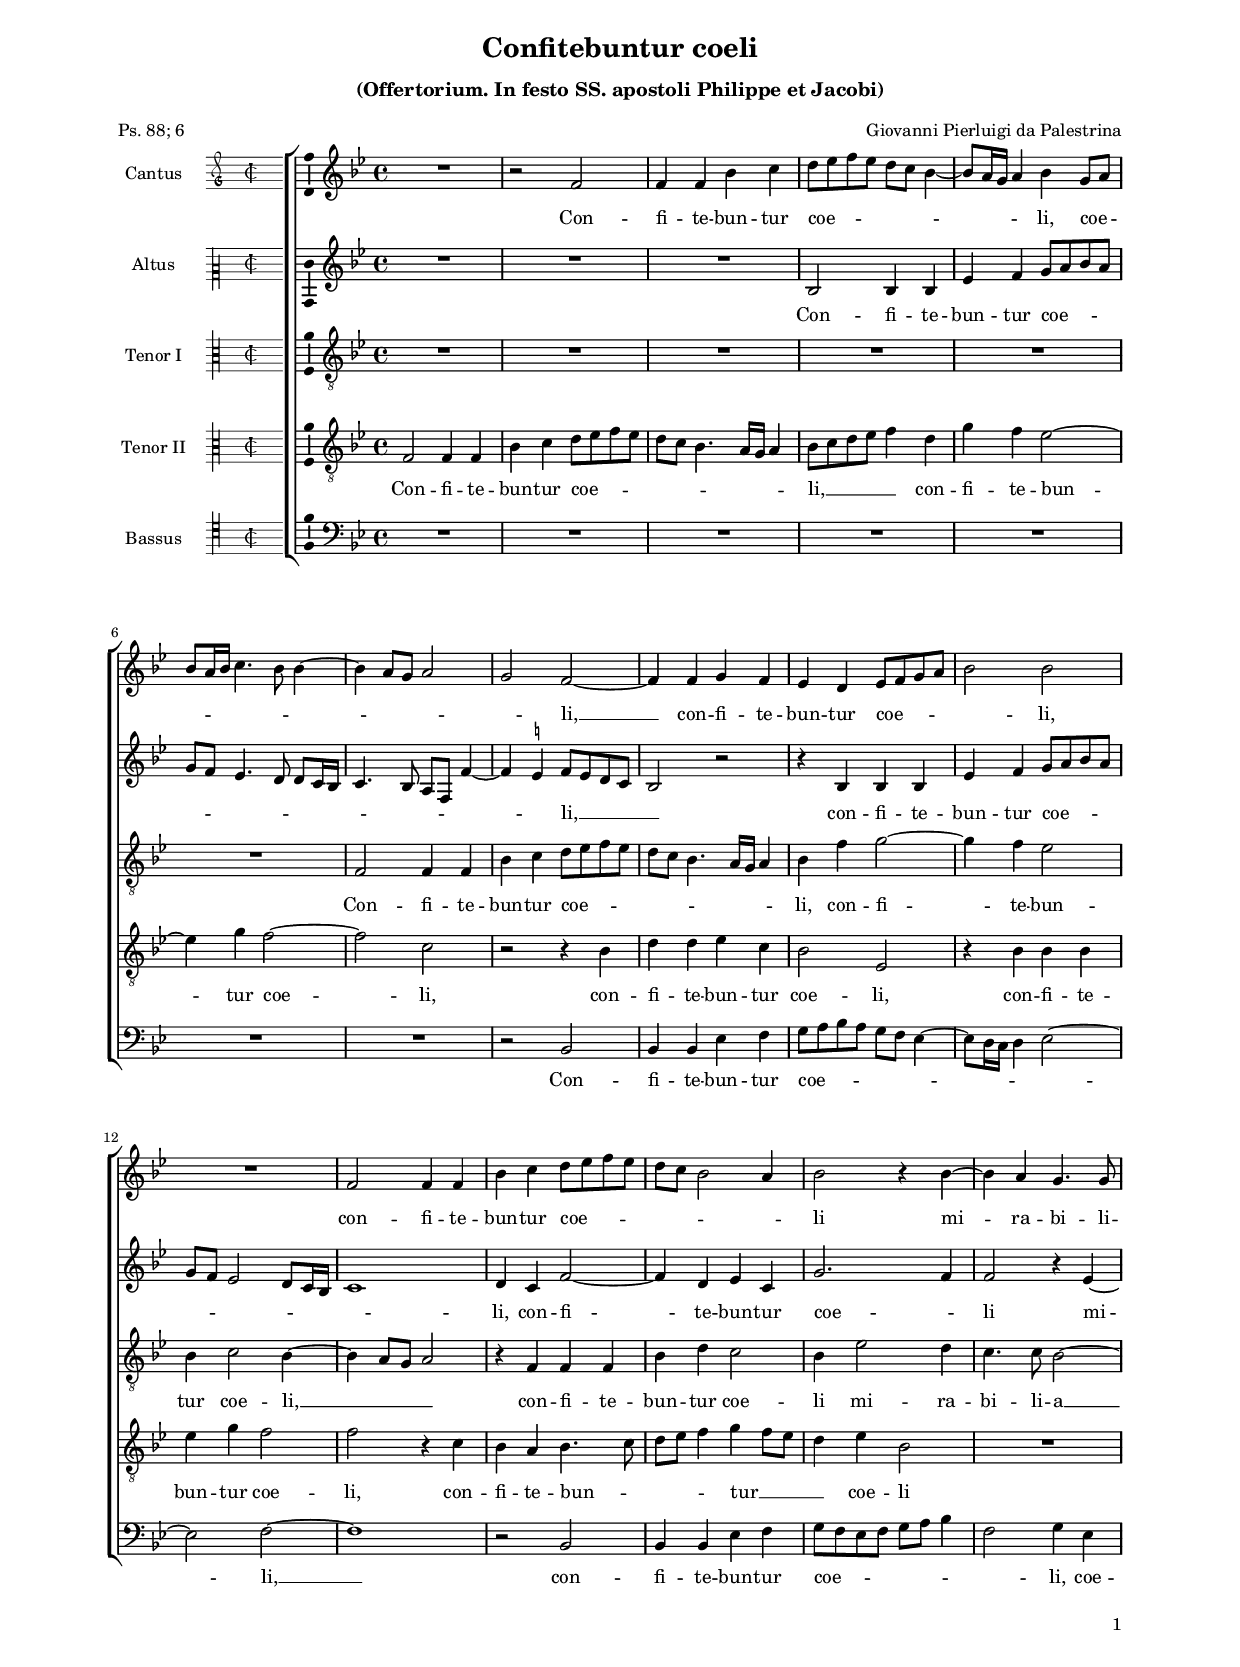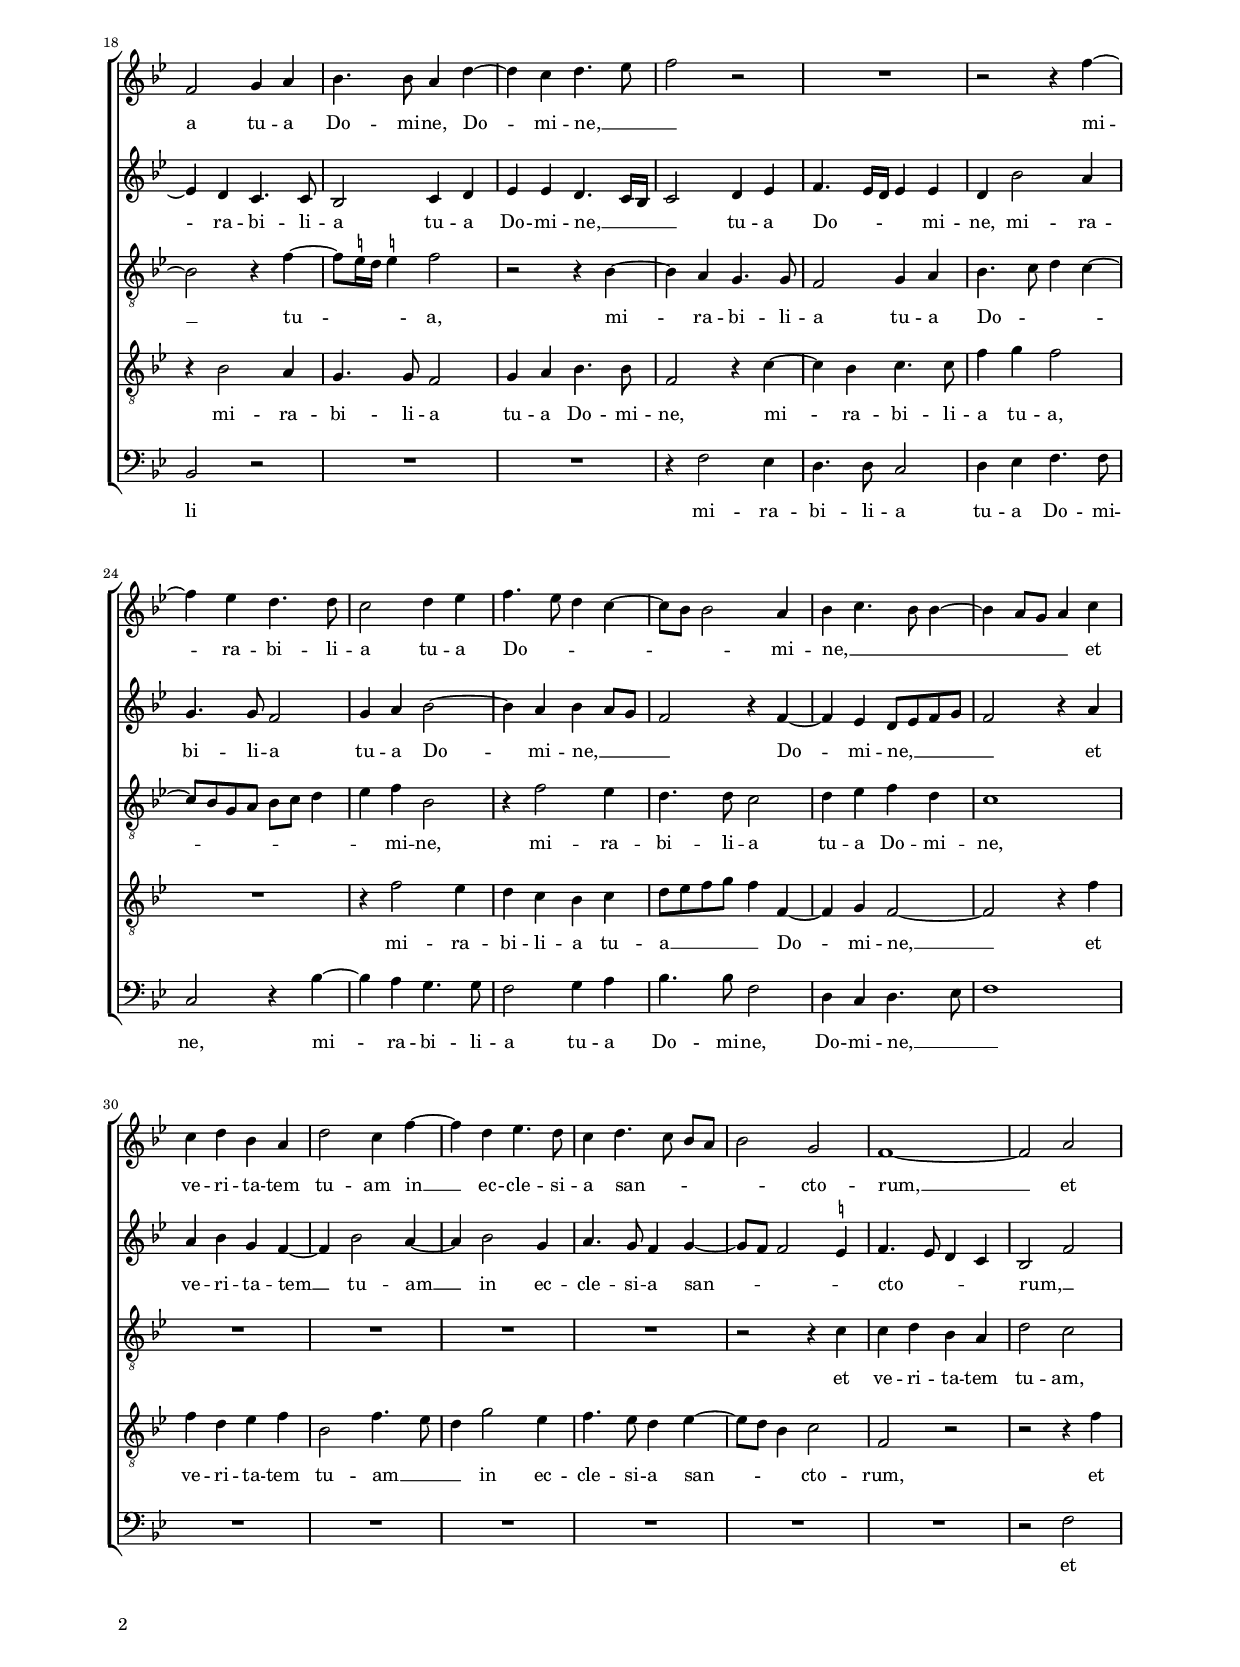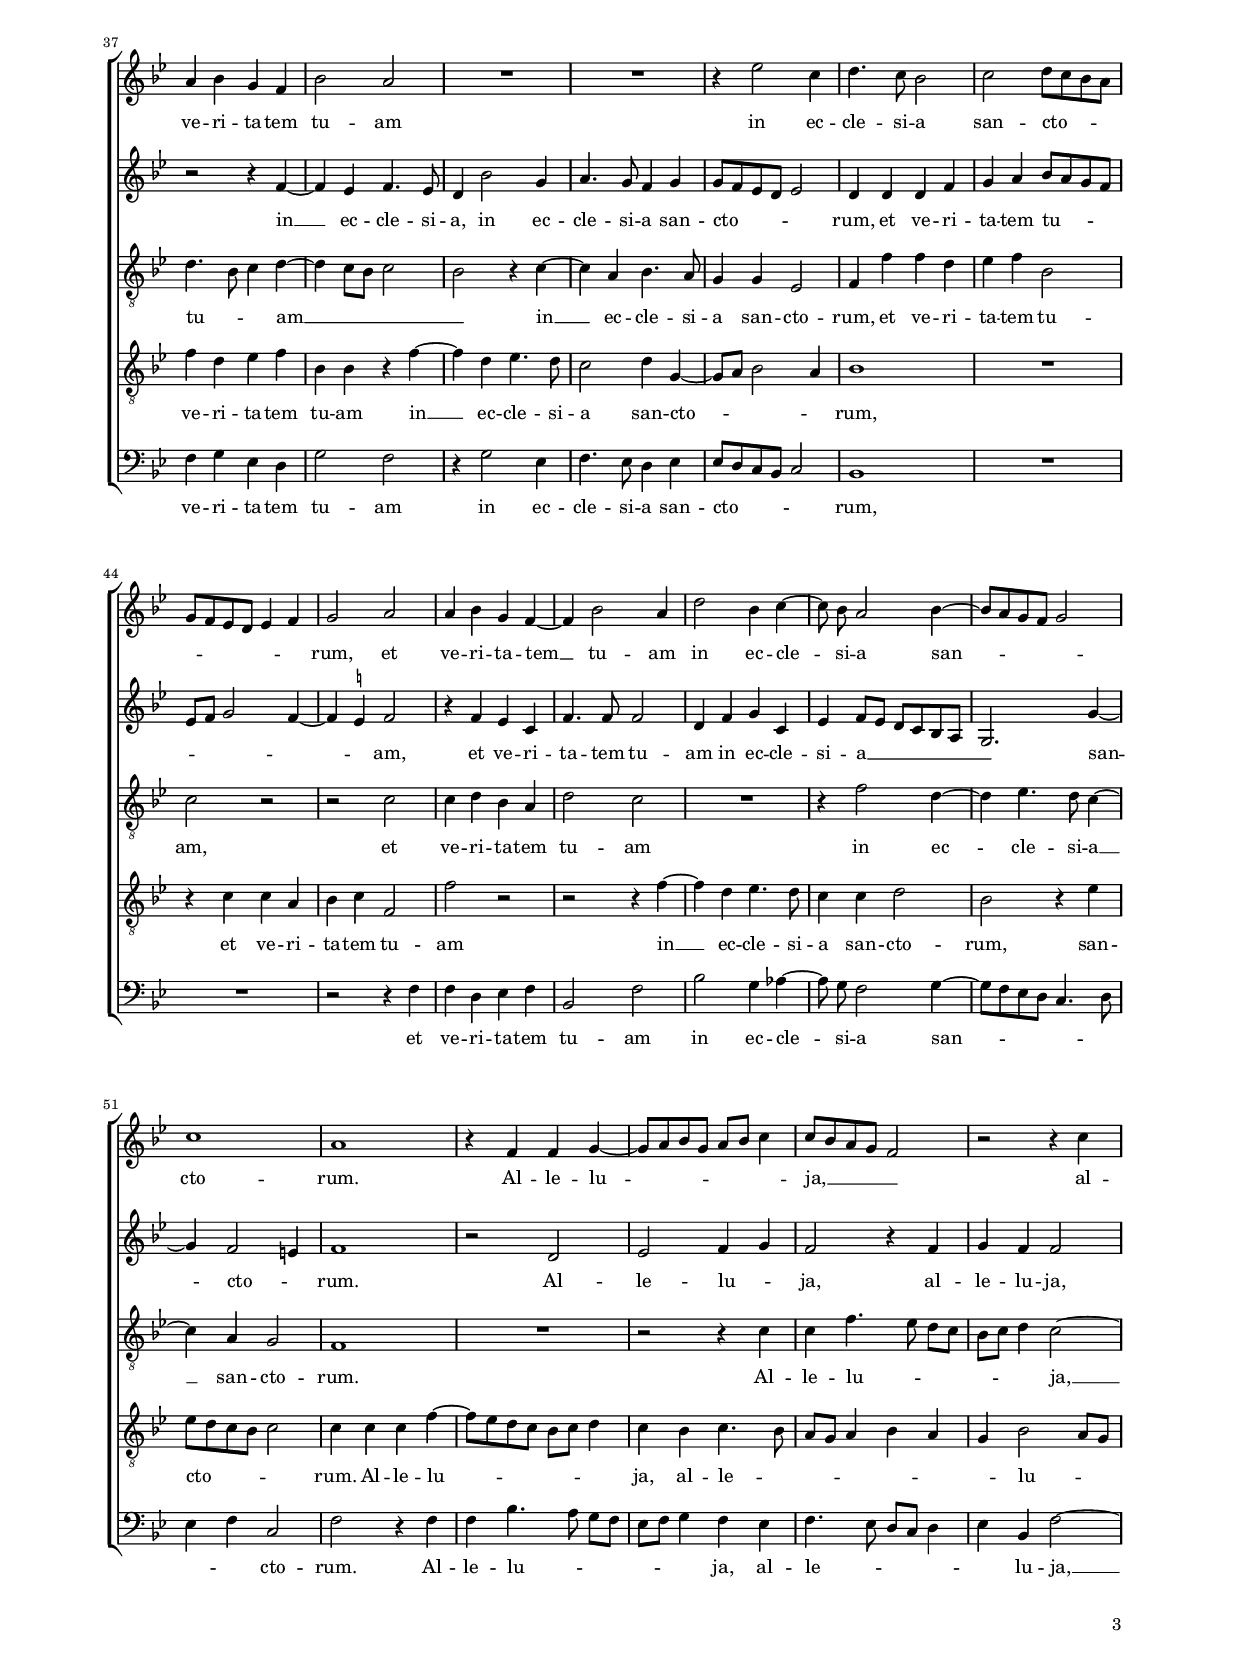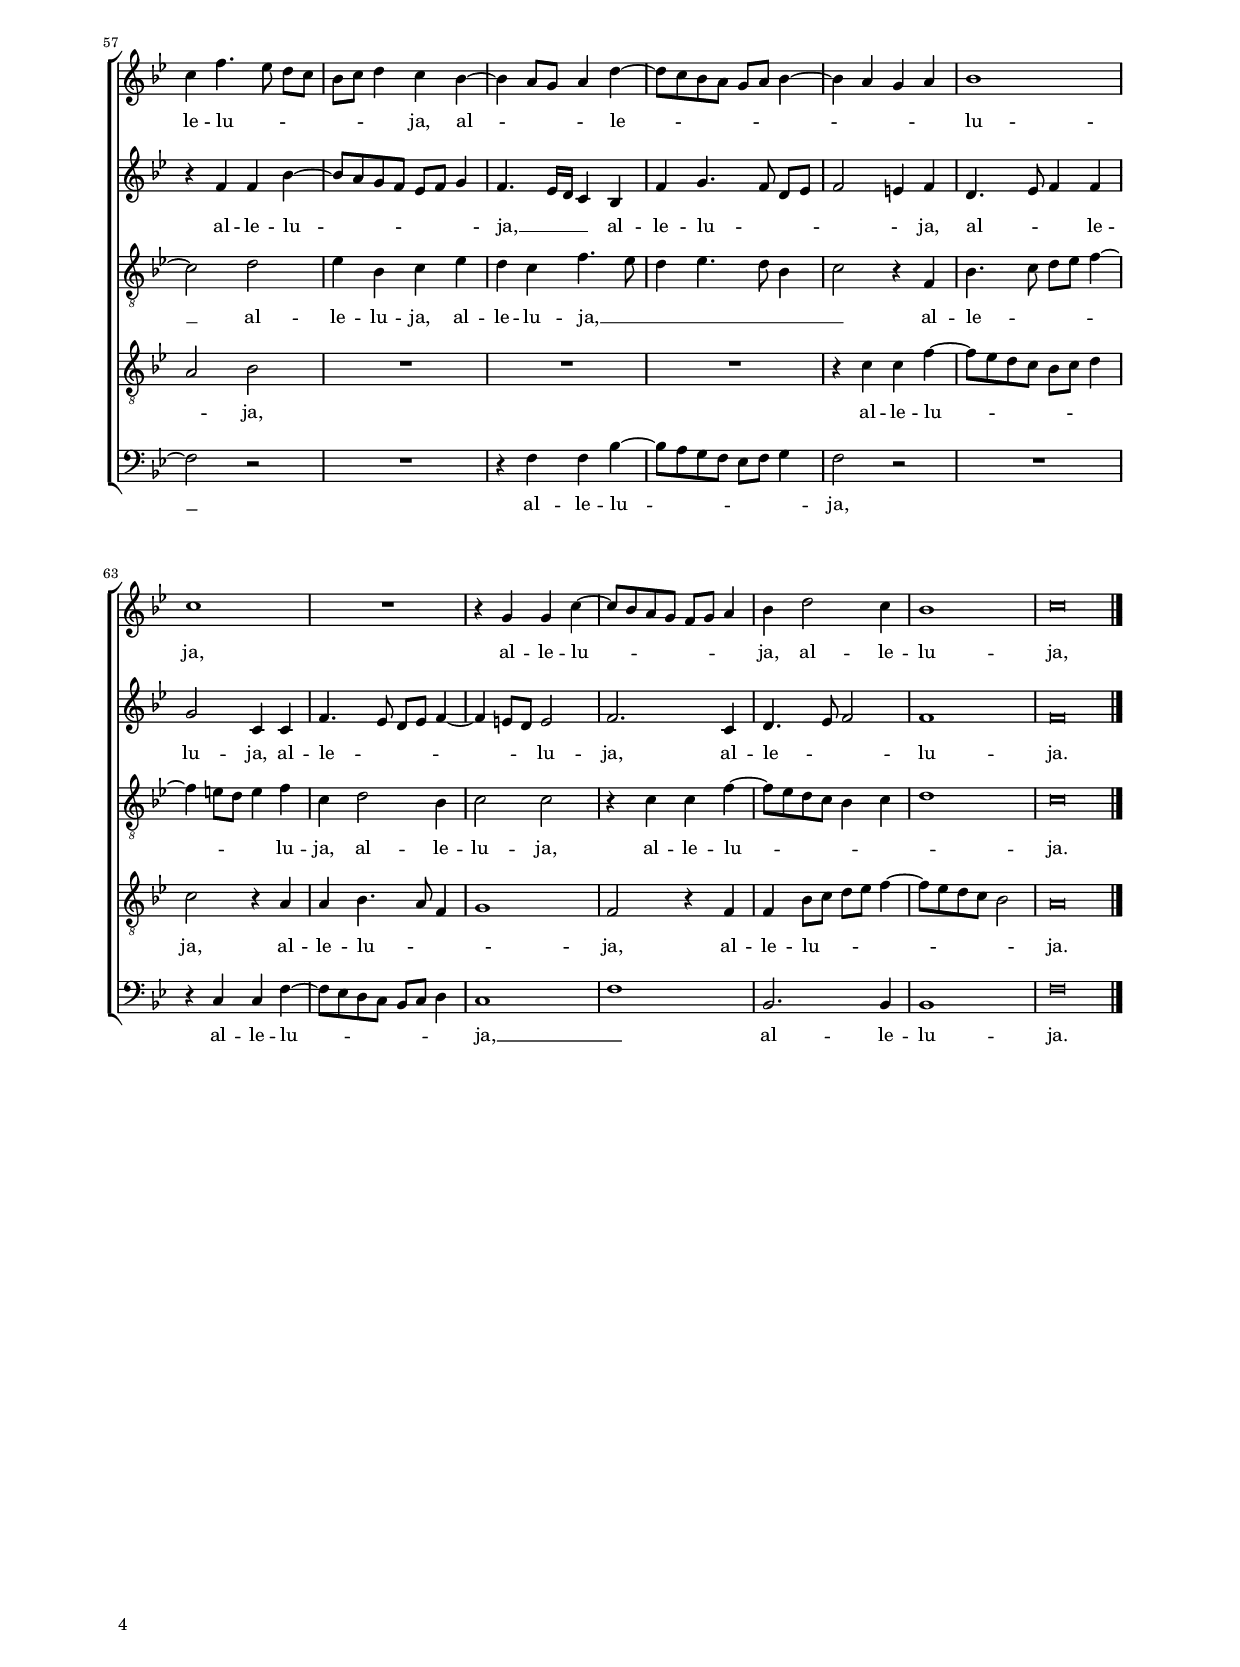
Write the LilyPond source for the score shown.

\header
{
  title="Confitebuntur coeli"
  subtitle=\markup { \column { \vspace #0.5 "(Offertorium. In festo SS. apostoli Philippe et Jacobi)" \transparent "x" } }
  composer="Giovanni Pierluigi da Palestrina"
  poet="Ps. 88; 6"
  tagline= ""
}

\version "2.24.1"
\language deutsch
#(set-global-staff-size 15)
% #(set-default-paper-size "letter")
#(ly:set-option 'point-and-click #f)




	ficta = { \once \set suggestAccidentals = ##t }

	forget = #(define-music-function (music) (ly:music?) #{
		\accidentalStyle forget
		$music
		\accidentalStyle default
		#})

	
\paper
	{
	top-margin = 1.6 \cm
	bottom-margin = 1 \cm
	left-margin = 2 \cm
	right-margin = 2 \cm
	ragged-bottom = ##f
	ragged-last-bottom = ##t
	print-page-number = ##f
	system-system-spacing = #'((basic-distance . 17) (minimum-distance . 14) (padding . 5) (strechability . 150))
	oddFooterMarkup=\markup   \fill-line { "" \fromproperty #'page:page-number-string }
	evenFooterMarkup=\markup  \fill-line { \fromproperty #'page:page-number-string "" }
	last-bottom-spacing = #'((basic-distance . 12) (minimum-distance . 7) (padding . 4))
%	systems-per-page = 3
%   page-count = 3
	system-count = 11
%	min-systems-per-page = 3
%	print-all-headers = ##t
%	print-first-page-number = ##t
%	first-page-number = 1
	}

	
global = {
	\key c \major
	\time 4/4
	\set Score.tempoHideNote = ##t
	\tempo 4 = 100
	\skip 1*68
	\set Score.measureLength = #(ly:make-moment 2/1)
	\skip 1*2 \bar "|."
	}
	

incipitcantus = \relative c' {
	\time 2/2
	\clef "petrucci-g2"
	\key c \major
	}

incipitcantusVoice = <<
	\new MensuralVoice <<
		{ s1 \noBreak }
		\incipitcantus
	>>
	>>


incipitaltus = \relative c' {
	\time 2/2
	\clef "petrucci-c2"
	\key c \major
	s4 \bar ""
	}

incipitaltusVoice = <<
	\new MensuralVoice <<
		{ s1 \noBreak }
		\incipitaltus
	>>
	>>

incipittenor = \relative c' {
	\time 2/2
	\clef "petrucci-c3"
	\key c \major
	}

incipittenorVoice = <<
	\new MensuralVoice <<
		{ s1 \noBreak }
		\incipittenor
	>>
	>>

incipitquintus = \relative c' {
	\time 2/2
	\clef "petrucci-c3"
	\key c \major
	}

incipitquintusVoice = <<
	\new MensuralVoice <<
		{ s1 \noBreak }
		\incipitquintus
	>>
	>>

	
incipitbassus= \relative c {
	\time 2/2
	\clef "petrucci-c4"
	\key c \major
	}

incipitbassusVoice = <<
	\new MensuralVoice <<
		{ s1 \noBreak }
		\incipitbassus
	>>
	>>


cantus =  \relative c''
	{
	R1
	r2 g
	g4 g c d
	e8 f g f e d c4~
%5
	c8 h16 a h4 c a8 h |
	c8 h16 c d4. c8 c4~
	c4 h8 a h2
	a2 g~
	g4 g a g
%10
	f4 e f8 g a h |
	c2 c
	R1
	g2 g4 g
	c4 d e8 f g f
%15
	e8 d c2 h4 |
	c2 r4 c~
	c4 h a4. a8
	g2 a4 h
	c4. c8 h4 e~
%20
	e4 d e4. f8 |
	g2 r
	R1
	r2 r4 g~
	g4 f e4. e8
%25
	d2 e4 f |
	g4. f8 e4 d~
	d8 c c2 h4
	c4 d4. c8 c4~
	c4 h8 a h4 d
%30
	d4 e c h |
	e2 d4 g~
	g4 e f4. e8
	d4 e4. d8 c[ h]
	c2 a
%35
	g1~ |
	g2 h
	h4 c a g
	c2 h
	R1
%40
	R1 |
	r4 f'2 d4
	e4. d8 c2
	d2 e8 d c h
	a8 g f e f4 g
%45
	a2 h |
	h4 c a g~
	g4 c2 h4
	e2 c4 d~
	\autoBeamOff d8 c \autoBeamOn h2 c4~
%50
	c8 h a g a2 |
	d1
	h1
	r4 g g a~
	a8 h c a h8 c d4
%55
	d8 c h a g2 |
	r2 r4 d'
	d4 g4. f8 e[ d]
	c8 d e4 d c~
	c4 h8 a h4 e~
%60
	e8 d c h a h c4~ |
	c4 h a h
	c1
	d1
	R1
%65
	r4 a a d~ |
	d8 c h a g8 a h4
	c4 e2 d4
	c1
	d\breve |
	}


altus =  \relative c'
	{
	R1
	R1
	R1
	c2 c4 c
%5
	f4 g a8 h c h |
	a8 g f4. e8 e[ d16 c]
	d4. c8 h g g'4~
	g4 \ficta fis g8 \forget f e d
	c2 r
%10
	r4 c c c |
	f4 g a8 h c h
	a8 g f2 e8 d16 c
	d1
	e4 d g2~
%15
	g4 e f d |
	a'2. g4
	g2 r4 f~
	f4 e d4. d8
	c2 d4 e
%20
	f4 f e4. d16 c |
	d2 e4 f
	g4. f16 e f4 f
	e4 c'2 h4
	a4. a8 g2
%25
	a4 h c2~ |
	c4 h c h8 a
	g2 r4 g~
	g4 f e8 f g a
	g2 r4 h
%30
	h4 c a g~ |
	g4 c2 h4~
	h4 c2 a4
	h4. a8 g4 a~
	a8 g g2 \ficta fis4
%35
	g4. f8 e4 d |
	c2 g'
	r2 r4 g~
	g4 f g4. f8
	e4 c'2 a4
%40
	h4. a8 g4 a |
	a8 g f e f2
	e4 e e g
	a4 h c8 h a g
	f8 g a2 g4~
%45
	g4 \ficta fis g2 |
	r4 g f d
	g4. g8 g2
	e4 g a d,
	f4 g8 f e d c h
%50
	a2. a'4~ |
	a4 g2 fis4
	g1
	r2 e
	f2 g4 a
%55
	g2 r4 g |
	a4 g g2
	r4 g g c~
	c8 h a g f g a4
	g4. f16 e d4 c
%60
	g'4 a4. g8 e[ f] |
	g2 fis4 g
	e4. f8 g4 g
	a2 d,4 d
	g4. f8 e f g4~
%65
	g4 fis8 e fis2 |
	g2. d4
	e4. f8 g2
	g1
	g\breve |
	}


tenor =  \relative c'
	{
	R1
	R1
	R1
	R1
%5
	R1 |
	R1
	g2 g4 g
	c4 d e8 f g f
	e8 d c4. h16 a h4
%10
	c4 g' a2~ |
	a4 g f2
	c4 d2 c4~
	c4 h8 a h2
	r4 g g g
%15
	c4 e d2 |
	c4 f2 e4
	d4. d8 c2~
	c2 r4 g'~
	g8 \ficta fis16 e \ficta fis!4 g2
%20
	r2 r4 c,~ |
	c4 h a4. a8
	g2 a4 h
	c4. d8 e4 d~
	d8 c a h c d e4
%25
	f4 g c,2 |
	r4 g'2 f4
	e4. e8 d2
	e4 f g e
	d1
%30
	R1 |
	R1
	R1
	R1
	r2 r4 d
%35
	d4 e c h |
	e2 d
	e4. c8 d4 e~
	e4 d8 c d2
	c2 r4 d~
%40
	d4 h c4. h8 |
	a4 a f2
	g4 g' g e
	f4 g c,2
	d2 r
%45
	r2 d |
	d4 e c h
	e2 d
	R1
	r4 g2 e4~
%50
	e4 f4. e8 d4~ |
	d4 h a2
	g1
	R1
	r2 r4 d'
%55
	d4 g4. f8 e[ d] |
	c8 d e4 d2~
	d2 e
	f4 c d f
	e4 d g4. f8
%60
	e4 f4. e8 c4 |
	d2 r4 g,
	c4. d8 e f g4~
	g4 fis8 e fis4 g
	d4 e2 c4
%65
	d2 d |
	r4 d d g~
	g8 f e d c4 d
	e1
	d\breve |
	}


quintus  =  \relative c'
	{
	g2 g4 g
	c4 d e8 f g f
	e8 d c4. h16 a h4
	c8 d e f g4 e
%5
	a4 g f2~ |
	f4 a g2~
	g2 d
	r2 r4 c
	e4 e f d
%10
	c2 f, |
	r4 c' c c
	f4 a g2
	g2 r4 d
	c4 h c4. d8
%15
	e8 f g4 a g8 f |
	e4 f c2
	R1
	r4 c2 h4
	a4. a8 g2
%20
	a4 h c4. c8 |
	g2 r4 d'~
	d4 c d4. d8
	g4 a g2
	R1
%25
	r4 g2 f4 |
	e4 d c d
	e8 f g a g4 g,~
	g4 a g2~
	g2 r4 g'
%30
	g4 e f g |
	c,2 g'4. f8
	e4 a2 f4
	g4. f8 e4 f~
	f8 e c4 d2
%35
	g,2 r |
	r2 r4 g'
	g4 e f g
	c,4 c r g'~
	g4 e f4. e8
%40
	d2 e4 a,~ |
	a8 h c2 h4
	c1
	R1
	r4 d d h
%45
	c4 d g,2 |
	g'2 r
	r2 r4 g~
	g4 e f4. e8
	d4 d e2
%50
	c2 r4 f |
	f8 e d c d2
	d4 d d g~
	g8 f e d c d e4
	d4 c d4. c8
%55
	h8 a h4 c h |
	a4 c2 h8 a
	h2 c
	R1
	R1
%60
	R1 |
	r4 d d g~
	g8 f e d c d e4
	d2 r4 h
	h4 c4. h8 g4
%65
	a1 |
	g2 r4 g
	g4 c8 d e f g4~
	g8 f e d c2
	h\breve |
	}


bassus  =  \relative c
	{
	R1
	R1
	R1
	R1
%5
	R1 |
	R1
	R1
	r2 c
	c4 c f g
%10
	a8 h c h a g f4~ |
	f8 e16 d e4 f2~
	f2 g~
	g1
	r2 c,
%15
	c4 c f g |
	a8 g f g a h c4
	g2 a4 f
	c2 r
	R1
%20
	R1 |
	r4 g'2 f4
	e4. e8 d2
	e4 f g4. g8
	d2 r4 c'~
%25
	c4 h a4. a8 |
	g2 a4 h
	c4. c8 g2
	e4 d e4. f8
	g1
%30
	R1 |
	R1
	R1
	R1
	R1
%35
	R1 |
	r2 g
	g4 a f e
	a2 g
	r4 a2 f4
%40
	g4. f8 e4 f |
	f8 e d c d2
	c1
	R1
	R1
%45
	r2 r4 g' |
	g4 e f g
	c,2 g'
	c2 a4 b~
	\autoBeamOff b8 a \autoBeamOn g2 a4~
%50
	a8 g f e d4. e8 |
	f4 g d2
	g2 r4 g
	g4 c4. h8 a[ g]
	f8 g a4 g f
%55
	g4. f8 e d e4 |
	f4 c g'2~
	g2 r
	R1
	r4 g g c~
%60
	c8 h a g f g a4 |
	g2 r
	R1
	r4 d d g~
	g8 f e d c d e4
%65
	d1 |
	g1
	c,2. c4
	c1
	g'\breve |
	}


lyricscantus = \lyricmode {
	Con -- fi -- te -- bun -- tur coe -- _ _ _ _ _ _ _ _ _ li,
	coe -- _ _ _ _ _ _ _ _ _ _ _ li, __
	con -- fi -- te -- bun -- tur coe -- _ _ _ _ li,
	con -- fi -- te -- bun -- tur coe -- _ _ _ _ _ _ _ li
	mi -- ra -- bi -- li -- a tu -- a Do -- mi -- ne,
	Do -- mi -- ne, __ _ _
	mi -- ra -- bi -- li -- a tu -- a Do -- _ _ _ _ _ mi -- ne, __ _ _ _ _ _ _
	et ve -- ri -- ta -- tem tu -- am in __ ec -- cle -- si -- a san -- _ _ _ _ cto -- rum, __
	et ve -- ri -- ta -- tem tu -- am in ec -- cle -- si -- a san -- cto -- _ _ _ _ _ _ _ _ _ rum,
	et ve -- ri -- ta -- tem __ tu -- am in ec -- cle -- si -- a san -- _ _ _ _ cto -- rum.
	Al -- le -- lu -- _ _ _ _ _ _ ja, __ _ _ _ _
	al -- le -- lu -- _ _ _ _ _ _ ja,
	al -- _ _ _ le -- _ _ _ _ _ _ _ _ _ lu -- ja,
	al -- le -- lu -- _ _ _ _ _ _ ja,
	al -- le -- lu -- ja,
	al -- le -- lu -- ja.
	}


lyricsaltus = \lyricmode {
	Con -- fi -- te -- bun -- tur coe -- _ _ _ _ _ _ _ _ _ _ _ _ _ _ _ _ li,  __ _ _ _ _
	con -- fi -- te -- bun -- tur coe -- _ _ _ _ _ _ _ _ _ _ li,
	con -- fi -- te -- bun -- tur coe -- _ li
	mi -- ra -- bi -- li -- a tu -- a Do -- mi -- ne, __ _ _ _
	tu -- a Do -- _ _ _ mi -- ne,
	mi -- ra -- bi -- li -- a tu -- a Do -- mi -- ne, __ _ _ _
	Do -- mi -- ne, __ _ _ _ _
	et ve -- ri -- ta -- tem __ tu -- am __ in ec -- cle -- si -- a san -- _ _ _ cto -- _ _ _ rum, __ _
	in __ ec -- cle -- si -- a,
	in ec -- cle -- si -- a san -- cto -- _ _ _ _ rum,
	et ve -- ri -- ta -- tem tu -- _ _ _ _ _ _ _ _ am,
	et ve -- ri -- ta -- tem tu -- am in ec -- cle -- si -- a __ _ _ _ _ _ _ san -- cto -- _ rum.
	Al -- le -- lu -- _ ja,
	al -- le -- lu -- ja,
	al -- le -- lu -- _ _ _ _ _ _ ja, __ _ _ _
	al -- le -- lu -- _ _ _ _ _ ja,
	al -- _ _ le -- lu -- ja,
	al -- le -- _ _ _ _ _ _ lu -- ja,
	al -- le -- _ _ lu -- ja.
	}


lyricstenor = \lyricmode {
	Con -- fi -- te -- bun -- tur coe -- _ _ _ _ _ _ _ _ _ li,
	con -- fi -- te -- bun -- tur coe -- li, __ _ _ _
	con -- fi -- te -- bun -- tur coe -- li
	mi -- ra -- bi -- li -- a __ tu -- _ _ _ a,
	mi -- ra -- bi -- li -- a tu -- a Do -- _ _ _ _ _ _ _ _ _ _ mi -- ne,
	mi -- ra -- bi -- li -- a tu -- a Do -- mi -- ne,
	et ve -- ri -- ta -- tem tu -- am,
	tu -- _ _ am __ _ _ _ _ in __ ec -- cle -- si -- a san -- cto -- rum,
	et ve -- ri -- ta -- tem tu -- am,
	et ve -- ri -- ta -- tem tu -- am in ec -- cle -- si -- a __ san -- cto -- rum.
	Al -- le -- lu -- _ _ _ _ _ _ ja, __
	al -- le -- lu -- ja,
	al -- le -- lu -- ja, __ _ _ _ _ _ _
	al -- le -- _ _ _ _ _ _ _ lu -- ja,
	al -- le -- lu -- ja,
	al -- le -- lu -- _ _ _ _ _ _ ja.
	}


lyricsquintus = \lyricmode {
	Con -- fi -- te -- bun -- tur coe -- _ _ _ _ _ _ _ _ _ li, __ _ _ _ _
	con -- fi -- te -- bun -- tur coe -- li,
	con -- fi -- te -- bun -- tur coe -- li,
	con -- fi -- te -- bun -- tur coe -- li,
	con -- fi -- te -- bun -- _ _ _ _ tur __ _ _ _ coe -- li
	mi -- ra -- bi -- li -- a tu -- a Do -- mi -- ne,
	mi -- ra -- bi -- li -- a tu -- a,
	mi -- ra -- bi -- li -- a tu -- a __ _ _ _ _ Do -- mi -- ne, __
	et ve -- ri -- ta -- tem tu -- am __ _ _ in ec -- cle -- si -- a san -- _ _ cto -- rum,
	et ve -- ri -- ta -- tem tu -- am in __ ec -- cle -- si -- a san -- cto -- _ _ _ rum,
	et ve -- ri -- ta -- tem tu -- am in __ ec -- cle -- si -- a san -- cto -- rum,
	san -- cto -- _ _ _ _ rum.
	Al -- le -- lu -- _ _ _ _ _ _ ja,
	al -- le -- _ _ _ _ _ _ _ lu -- _ _ _ ja,
	al -- le -- lu -- _ _ _ _ _ _ ja,
	al -- le -- lu -- _ _ _ ja,
	al -- le -- lu -- _ _ _ _ _ _ _ _ ja.
	}


lyricsbassus = \lyricmode {
	Con -- fi -- te -- bun -- tur coe -- _ _ _ _ _ _ _ _ _ _ li, __
	con -- fi -- te -- bun -- tur coe -- _ _ _ _ _ _ _ li,
	coe -- li
	mi -- ra -- bi -- li -- a tu -- a Do -- mi -- ne,
	mi -- ra -- bi -- li -- a tu -- a Do -- mi -- ne,
	Do -- mi -- ne, __ _ _
	et ve -- ri -- ta -- tem tu -- am in ec -- cle -- si -- a san -- cto -- _ _ _ _ rum,
	et ve -- ri -- ta -- tem tu -- am in ec -- cle -- si -- a san -- _ _ _ _ _ _ _ cto -- rum.
	Al -- le -- lu -- _ _ _ _ _ _ ja,
	al -- le -- _ _ _ _ _ lu -- ja, __
	al -- le -- lu -- _ _ _ _ _ _ ja,
	al -- le -- lu -- _ _ _ _ _ _ ja, __ _
	al -- le -- lu -- ja.
	}


\score
{  
	\transpose c b, {
	\new ChoirStaff \with { \override StaffGrouper.staff-staff-spacing.basic-distance = #12 }
	<<

	\new Staff << \global
	\new Voice="v1" {
		\set Staff.instrumentName="Cantus"
		\incipit \incipitcantusVoice
%		\set Staff.instrumentName= "S"
		\set Staff.midiInstrument = "reed organ"
		\clef violin
		\cantus }
	\new Lyrics \lyricsto "v1" {\lyricscantus }
	>>


	\new Staff << \global
	\new Voice="v2" {
		\set Staff.instrumentName="Altus"
		\incipit \incipitaltusVoice
%		\set Staff.instrumentName= "A"
		\set Staff.midiInstrument = "reed organ"
		\clef violin % "G_8"
		\altus}
	\new Lyrics \lyricsto "v2" {\lyricsaltus }
	>>


	\new Staff << \global
	\new Voice="v3" {
		\set Staff.instrumentName="Tenor I"
		\incipit \incipittenorVoice
%		\set Staff.instrumentName= "T"
		\set Staff.midiInstrument = "reed organ"
		\clef "G_8"
		\tenor }
	\new Lyrics \lyricsto "v3" {\lyricstenor }
	>>


	\new Staff << \global
	\new Voice="v5" {
		\set Staff.instrumentName="Tenor II"
		\incipit \incipitquintusVoice
%		\set Staff.instrumentName= "Q"
		\set Staff.midiInstrument = "reed organ"
		\clef "G_8"
		\quintus}
	\new Lyrics \lyricsto "v5" {\lyricsquintus }
	>>


	\new Staff << \global
	\new Voice="v4" {
		\set Staff.instrumentName="Bassus"
		\incipit \incipitbassusVoice
%		\set Staff.instrumentName= "B"
		\set Staff.midiInstrument = "reed organ"
		\clef bass 
		\bassus }
	\new Lyrics \lyricsto "v4" {\lyricsbassus}
	>>

	>>
	} % transpose

	\layout
	{
	indent = 3\cm
	incipit-width = 1.3 \cm
	\context { \Lyrics \override VerticalAxisGroup.nonstaff-relatedstaff-spacing.padding = #1.4 }
%	\context { \Lyrics \override LyricText.font-size = #1 }
	\context { \Staff \override TimeSignature.break-visibility = #end-of-line-invisible }
	\context { \Staff \consists Ambitus_engraver }
	\context { \Score \override BarNumber.padding = #2 }
	\context { \Voice \override NoteHead.style = #'baroque }
	}

\midi
	{		
	}

}


% EOF
